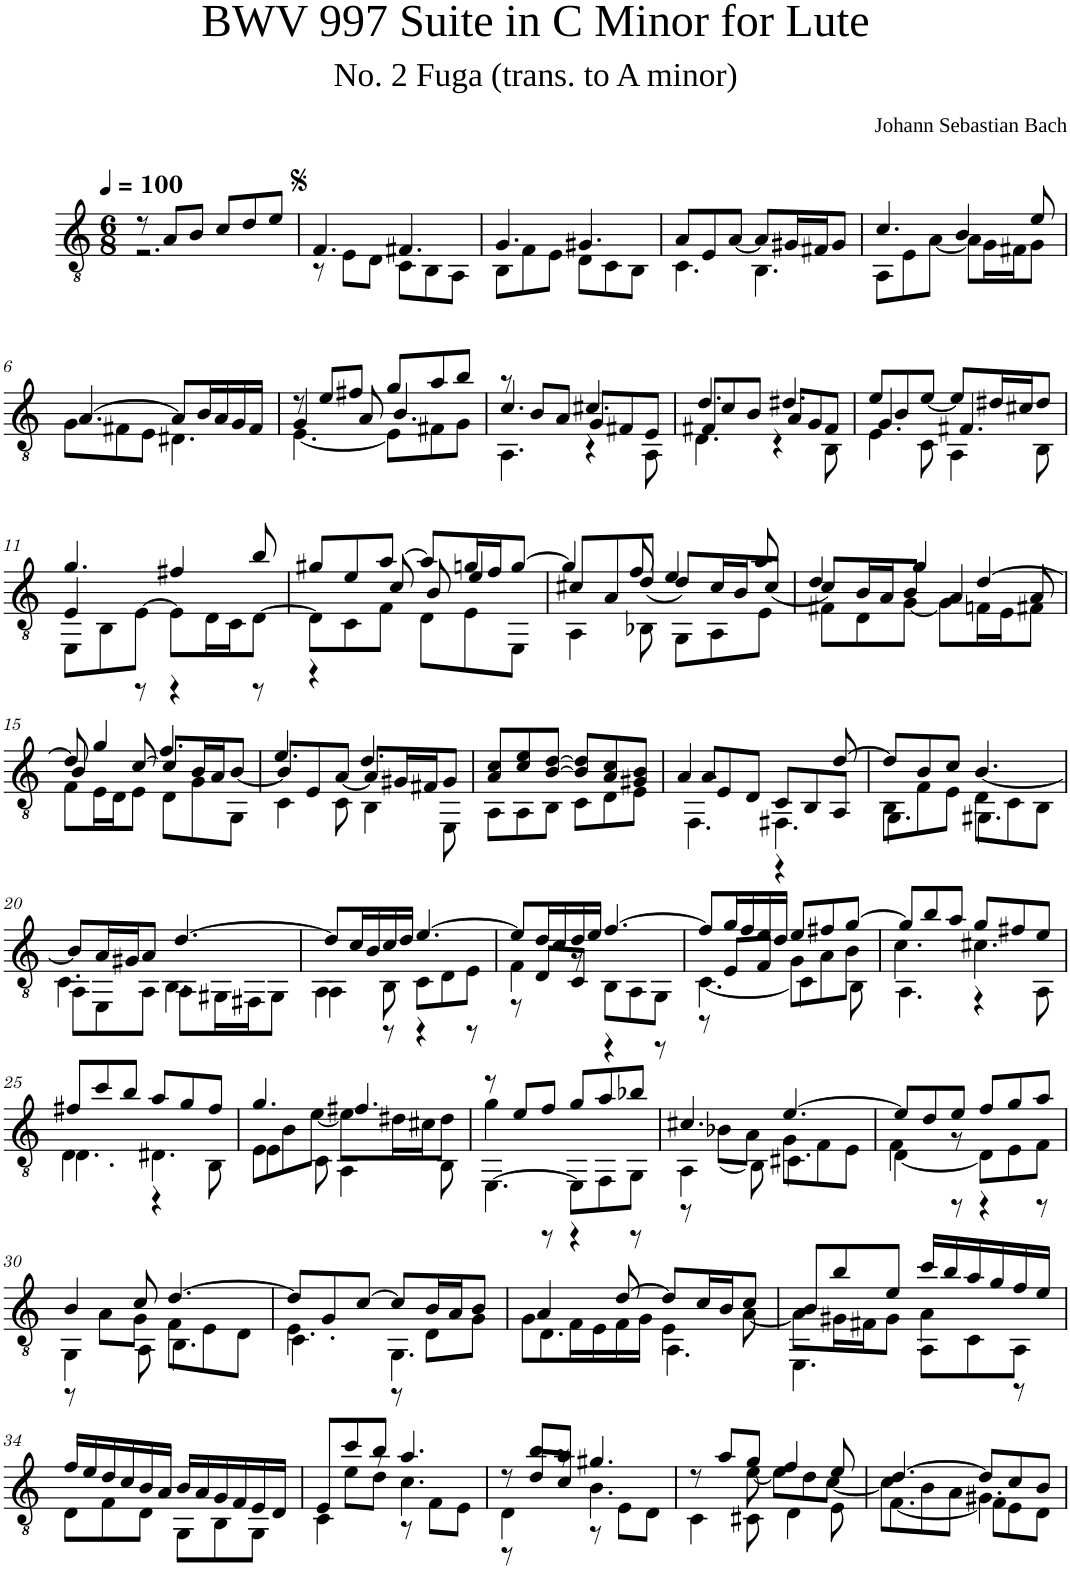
**kern
*part1
*staff1
*I"Classical Guitar
*clefGv2
*k[]
*a:
*M6/8
*MM100
=1
*^
8r	2.r
8A/L	.
8B/J	.
8c/L	.
8d/	.
8e/J	.
=2	=2
4.F/	8r
.	8E\L
.	8D\J
4.F#X/	8C\L
.	8BB\
.	8AA\J
=3	=3
4.G/	8BB\L
.	8F\
.	8E\J
4.G#X/	8D\L
.	8C\
.	8BB\J
=4	=4
8A/L	4.C\
8E/	.
[<8A/J	.
8A/L]	4.BB\
16G#X/L	.
16F#X/J	.
8G#/J	.
=5	=5
4.c/	8AA\L
.	8E\
.	[8A\J
4B/	8A\L]
.	16G\L
.	16F#X\J
8e/	8G\J
!!LO:LB:g=z	!!
=6	=6
[4.A/	8G\L
.	8F#X\
.	8E\J
8A/L]	4.D#X\
16B/L	.
16A/	.
16G/	.
16F#/JJ	.
=7	=7
*	*^
8r	4G/	[4.E\
8e/L	.	.
8f#X/J	8A/	.
8g/L	4.B/	8E\L]
8a/	.	8F#X\
8b/J	.	8G\J
=8	=8	=8
8r	4.c/	4.AA\
8B/L	.	.
8A/J	.	.
4.c#X/	8G/L	4r
.	8F#X/	.
.	8E/J	8AA\
=9	=9	=9
4.d/	8F#X/L	4.D\
.	8c/	.
.	8B/J	.
4.d#X/	8A/L	4r
.	8G/	.
.	8F#/J	8BB\
=10	=10	=10
8e/L	4.G/	4E\
8B/	.	.
[<8e/J	.	8C\
8e/L]	4.F#X/	4AA\
16d#X/L	.	.
16c#X/J	.	.
8d#/J	.	8BB\
!!LO:LB:g=z	!!	!!
=11	=11	=11
4.g/	8EE\L	4E/
.	8BB\	.
.	[>8E\J	8r
4f#X/	8E\L]	4r
.	16D\L	.
.	16C\J	.
8b/	[>8D\J	8r
=12	=12	=12
8g#X/L	8D\L]	4r
8e/	8C\	.
[8a/J	8F\J	8c/
8a/L]	8D\L	8B/
16gn/L	8E\	4e/
16f/J	.	.
[8g/J	8EE\J	.
=13	=13	=13
4g/]	4AA\	8c#X/L
.	.	8A/
8f/	8BB-X\	(8d/J
(8d/L	8GG\L	4e/
16c#/L	8AA\	.
16B/J	.	.
(8c#/J	8E\J	8a/
=14	=14	=14
4d/	8F#X\L	8c/L)
.	8D\	16B/L
.	.	16A/J
4g/	[8G\J	8B/J
.	8G\L]	4A/
[4d/	16Fn\L	.
.	16E\J	.
.	8F#X\J	8A/
!!LO:LB:g=z	!!	!!
=15	=15	=15
8d/]	8F\L	4B/
4g/	16E\L	.
.	16D\J	.
.	8E\J	[8c/
4.f/	8D\L	8c/L]
.	8G\	16B/L
.	.	16A/J
.	8GG\J	[<8B/J
=16	=16	=16
4.e/	4C\	8B/L]
.	.	8E/
.	8C\	[<8A/J
4.d/	4BB\	8A/L]
.	.	16G#X/L
.	.	16F#X/J
.	8EE\	8G#/J
*	*v	*v
=17	=17
8A/ 8c/L	8AA\L
8c/ 8e/	8AA\
[8B/ [8d/J	8BB\J
8B/] 8d/]L	8C\L
8A/ 8c/	8D\
8G#X/ 8B/J	8E\J
=18	=18
*	*^
4.A/	4.FF\	8A/L
.	.	8E/
.	.	8D/J
8C/L	4.FF#X\	4r
8BB/	.	.
8AA/J	.	[8d/
=19	=19	=19
8BB\L	4.GG\	8d/L]
8F\	.	8B/
8E\J	.	8c/J
[<4.B/	4.GG#X\	8D\L
.	.	8C\
.	.	8BB\J
!!LO:LB:g=z	!!	!!
=20	=20	=20
8B/L]	4.C\	8AA\L
16A/L	.	8EE\
16G#X/J	.	.
8A/J	.	8AA\J
[4.d/	8AA\L	4.BB\
.	16GG#X\L	.
.	16FF#X\J	.
.	8GG#\J	.
=21	=21	=21
8d/L]	4AA\	4AA\
16c/L	.	.
16B/	.	.
16c/	8BB\	8r
16d/JJ	.	.
[4.e/	8C\L	4r
.	8D\	.
.	8E\J	8r
=22	=22	=22
8e/L]	4F\	8r
16d/L	.	8D/L
16c/	.	.
16d/	8r	8C/J
16e/JJ	.	.
[4.f/	8BB\L	4r
.	8AA\	.
.	8GG\J	8r
=23	=23	=23
8f/L]	[4.C\	8r
16g/L	.	8E/L
16f/	.	.
16e/	.	8F/J
16d/JJ	.	.
8e/L	8G\L	4C\]
8f#X/	8A\	.
[8g/J	8B\J	8BB\
=24	=24	=24
8g/L]	4.AA\	4.c\
8b/	.	.
8a/J	.	.
8g/L	4.c#X\	4r
8f#X/	.	.
8e/J	.	8AA\
!!LO:LB:g=z	!!	!!
=25	=25	=25
8f#X/L	4.D\	4.D\
8cc/	.	.
8b/J	.	.
8a/L	4.D#X\	4r
8g/	.	.
8f#/J	.	8BB\
=26	=26	=26
4.g/	4E\	8E\L
.	.	8B\
.	8C\	[<8e\J
4.f#X/	4AA\	8e\L]
.	.	16d#X\L
.	.	16c#X\J
.	8BB\	8d#\J
=27	=27	=27
8r	[>4.EE\	4g\
8e/L	.	.
8f/J	.	8r
8g/L	8EE\L]	4r
8a/	8FF\	.
8b-X/J	8GG\J	8r
=28	=28	=28
4.c#X/	4AA\	8r
.	.	8B-X\L
.	8BB\	8A\J)
[4.e/	8G\L	4.C#X\
.	8F\	.
.	8E\J	.
=29	=29	=29
8e/L]	[4D\	4F\
8d/	.	.
8e/J	8r	8r
8f/L	8D\L]	4r
8g/	8E\	.
8a/J	8F\J	8r
!!LO:LB:g=z	!!	!!
=30	=30	=30
4B/	4GG\	8r
.	.	8A\L
8c/	8AA\	8G\J
[4.d/	8F\L	4.BB\
.	8E\	.
.	8D\J	.
=31	=31	=31
8d/L]	4.E\	4.C\
8G/	.	.
[8c/J	.	.
8c/L]	4.GG\	8r
16B/L	.	8D\L
16A/J	.	.
8B/J	.	8G\J
=32	=32	=32
4A/	8G\L	4.D\
.	16F\L	.
.	16E\	.
[8d/	16F\	.
.	16G\JJ	.
8d/L]	4.AA\	4E\
16c/L	.	.
16B/J	.	.
8c/J	.	[8A\
=33	=33	=33
8B/L	4.EE\	8A\L]
8b/	.	16G#X\L
.	.	16F#X\J
8e/J	.	8G#\J
16cc/LL	8AA\L	4A\
16b/	.	.
16a/	8C\	.
16g/	.	.
16f/	8AA\J	8r
16e/JJ	.	.
*	*v	*v
!!LO:LB:g=z
=34	=34
16f/LL	8D\L
16e/	.
16d/	8F\
16c/	.
16B/	8D\J
16A/JJ	.
16B/LL	8GG\L
16A/	.
16G/	8BB\
16F/	.
16E/	8GG\J
16D/JJ	.
=35	=35
*	*^
8E/L	4C\	8ryy
8cc/	.	8e\L
8b/J	8r	8d\J
4.a/	4.c\	8r
.	.	8F\L
.	.	8E\J
=36	=36	=36
8r	4D\	8r
8b/L	.	8d/L
8a/J	8r	8c/J
4.g#X/	4.B\	8r
.	.	8E\L
.	.	8D\J
=37	=37	=37
8r	4C\	4ryy
8a/L	.	.
8g/J	8C#X\	[8e\
4f/	4D\	8e\L]
.	.	8d\
8e/	8E\	[8c\J
=38	=38	=38
[4.d/	8c\L]	[4.F\
.	8B\	.
.	8A\J	.
8d/L]	4.G#X\	8F\L]
8c/	.	8E\
8B/J	.	8D\J
*v	*v	*v
=
*-
